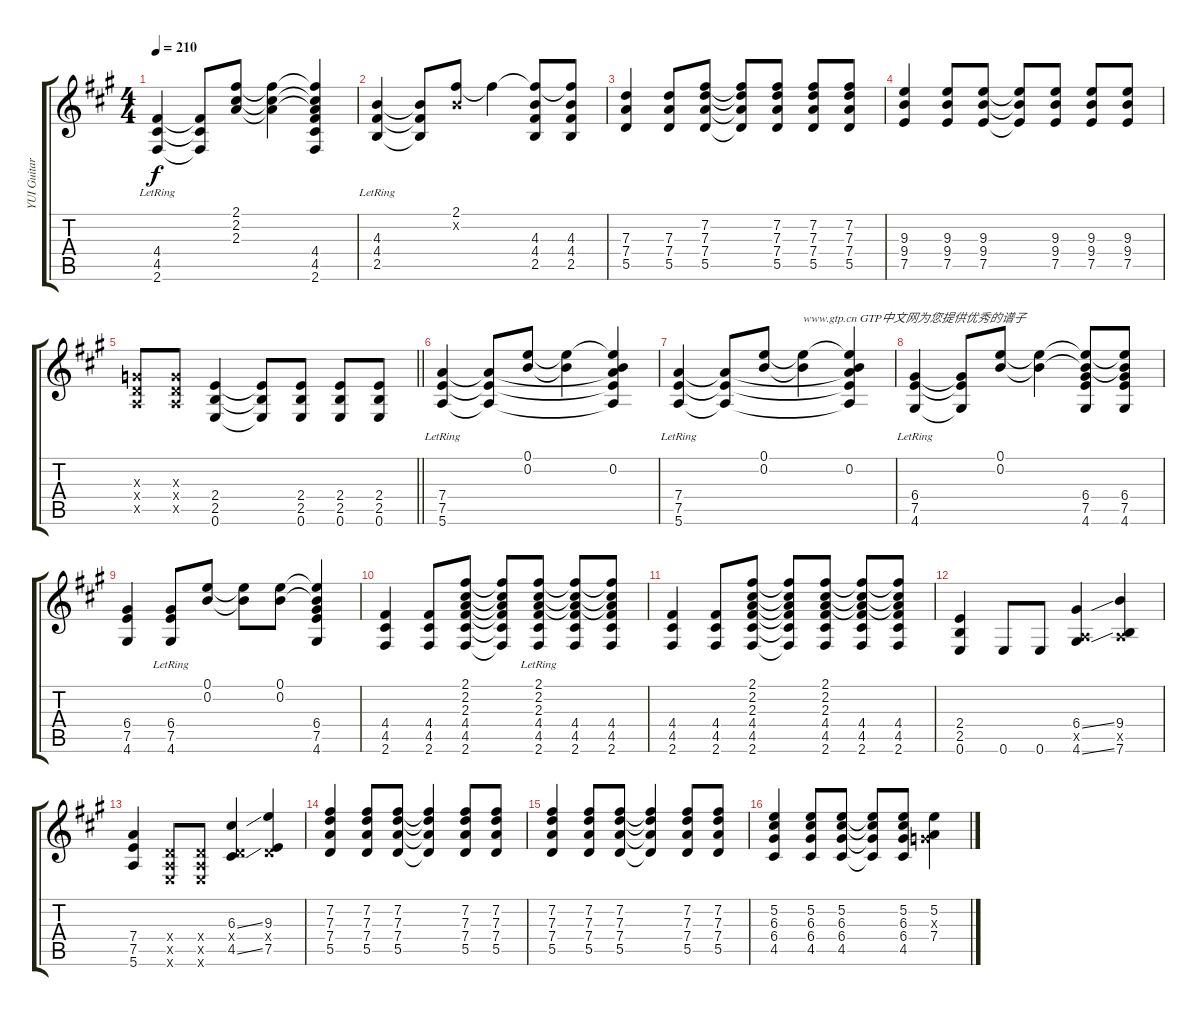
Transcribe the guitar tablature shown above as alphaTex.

\track ("YUI Guitar" "YUI Guitar") {instrument overdrivenguitar}
\staff {score tabs}
\tuning (E4 B3 G3 D3 A2 E2) {hide}
\ts (4 4)
\tempo 210
\clef g2
\ks a
(4.4{lr} 4.5{lr} 2.6{lr}).4{dy f} (4.4{t} 4.5{t} 2.6{t}).8 (2.1 2.2 2.3).8 (2.1{t} 2.2{t} 2.3{t}).4 (2.1{t} 2.2{t} 2.3{t} 4.4 4.5 2.6).4 |
(4.3{lr} 4.4{lr} 2.5{lr}).4 (4.3{t} 4.4{t} 2.5{t}).8 (2.1 0.2{x}).8 2.1{t}.4 (2.1{t} 4.3 4.4 2.5).8 (2.1{t} 4.3 4.4 2.5).8 |
(7.3 7.4 5.5).4 (7.3 7.4 5.5).8 (7.2 7.3 7.4 5.5).8 (7.2{t} 7.3{t} 7.4{t} 5.5{t}).8 (7.2 7.3 7.4 5.5).8 (7.2 7.3 7.4 5.5).8 (7.2 7.3 7.4 5.5).8 |
(9.3 9.4 7.5).4 (9.3 9.4 7.5).8 (9.3 9.4 7.5).8 (9.3{t} 9.4{t} 7.5{t}).8 (9.3 9.4 7.5).8 (9.3 9.4 7.5).8 (9.3 9.4 7.5).8 |
\barLineRight lightlight
(0.3{x} 0.4{x} 0.5{x}).8 (0.3{x} 0.4{x} 0.5{x}).8 (2.4 2.5 0.6).4 (2.4{t} 2.5{t} 0.6{t}).8 (2.4 2.5 0.6).8 (2.4 2.5 0.6).8 (2.4 2.5 0.6).8 |
(7.4{lr} 7.5{lr} 5.6{lr}).4 (7.4{t} 7.5{t} 5.6{t}).8 (0.1 0.2).8 (0.1{t} 0.2{t}).4 (0.1{t} 0.2 7.4{t} 7.5{t} 5.6{t}).4 |
(7.4{lr} 7.5{lr} 5.6{lr}).4 (7.4{t} 7.5{t} 5.6{t}).8 (0.1 0.2).8 (0.1{t} 0.2{t}).4{txt "www.gtp.cn GTP中文网为您提供优秀的谱子"} (0.1{t} 0.2 7.4{t} 7.5{t} 5.6{t}).4 |
(6.4{lr} 7.5{lr} 4.6{lr}).4 (6.4{t} 7.5{t} 4.6{t}).8 (0.1 0.2).8 (0.1{t} 0.2{t}).4 (0.1{t} 0.2{t} 6.4 7.5 4.6).8 (0.1{t} 0.2{t} 6.4 7.5 4.6).8 |
(6.4 7.5 4.6).4 (6.4{lr} 7.5{lr} 4.6{lr}).8 (0.1 0.2).8 (0.1{t} 0.2{t}).8 (0.1 0.2).8 (0.1{t} 0.2{t} 6.4 7.5 4.6).4 |
(4.4 4.5 2.6).4 (4.4 4.5 2.6).8 (2.1 2.2 2.3 4.4 4.5 2.6).8 (2.1{t} 2.2{t} 2.3{t} 4.4{t} 4.5{t} 2.6{t}).8 (2.1{lr} 2.2{lr} 2.3{lr} 4.4 4.5 2.6).8 (2.1{t} 2.2{t} 2.3{t} 4.4 4.5 2.6).8 (2.1{t} 2.2{t} 2.3{t} 4.4 4.5 2.6).8 |
(4.4 4.5 2.6).4 (4.4 4.5 2.6).8 (2.1 2.2 2.3 4.4 4.5 2.6).8 (2.1{t} 2.2{t} 2.3{t} 4.4{t} 4.5{t} 2.6{t}).8 (2.1 2.2 2.3 4.4 4.5 2.6).8 (2.1{t} 2.2{t} 2.3{t} 4.4 4.5 2.6).8 (2.1{t} 2.2{t} 2.3{t} 4.4 4.5 2.6).8 |
(2.4 2.5 0.6).4 0.6.8 0.6.8 (6.4{ss} 0.5{x} 4.6{ss}).4 (9.4 0.5{x} 7.6).4 |
(7.4 7.5 5.6).4 (0.4{x} 0.5{x} 0.6{x}).8 (0.4{x} 0.5{x} 0.6{x}).8 (6.3{ss} 0.4{x} 4.5{ss}).4 (9.3 0.4{x} 7.5).4 |
(7.2 7.3 7.4 5.5).4 (7.2 7.3 7.4 5.5).8 (7.2 7.3 7.4 5.5).8 (7.2{t} 7.3{t} 7.4{t} 5.5{t}).4 (7.2 7.3 7.4 5.5).8 (7.2 7.3 7.4 5.5).8 |
(7.2 7.3 7.4 5.5).4 (7.2 7.3 7.4 5.5).8 (7.2 7.3 7.4 5.5).8 (7.2{t} 7.3{t} 7.4{t} 5.5{t}).4 (7.2 7.3 7.4 5.5).8 (7.2 7.3 7.4 5.5).8 |
(5.2 6.3 6.4 4.5).4 (5.2 6.3 6.4 4.5).8 (5.2 6.3 6.4 4.5).8 (5.2{t} 6.3{t} 6.4{t} 4.5{t}).8 (5.2 6.3 6.4 4.5).8 (5.2{ss} 0.3{x} 7.4{ss}).4
